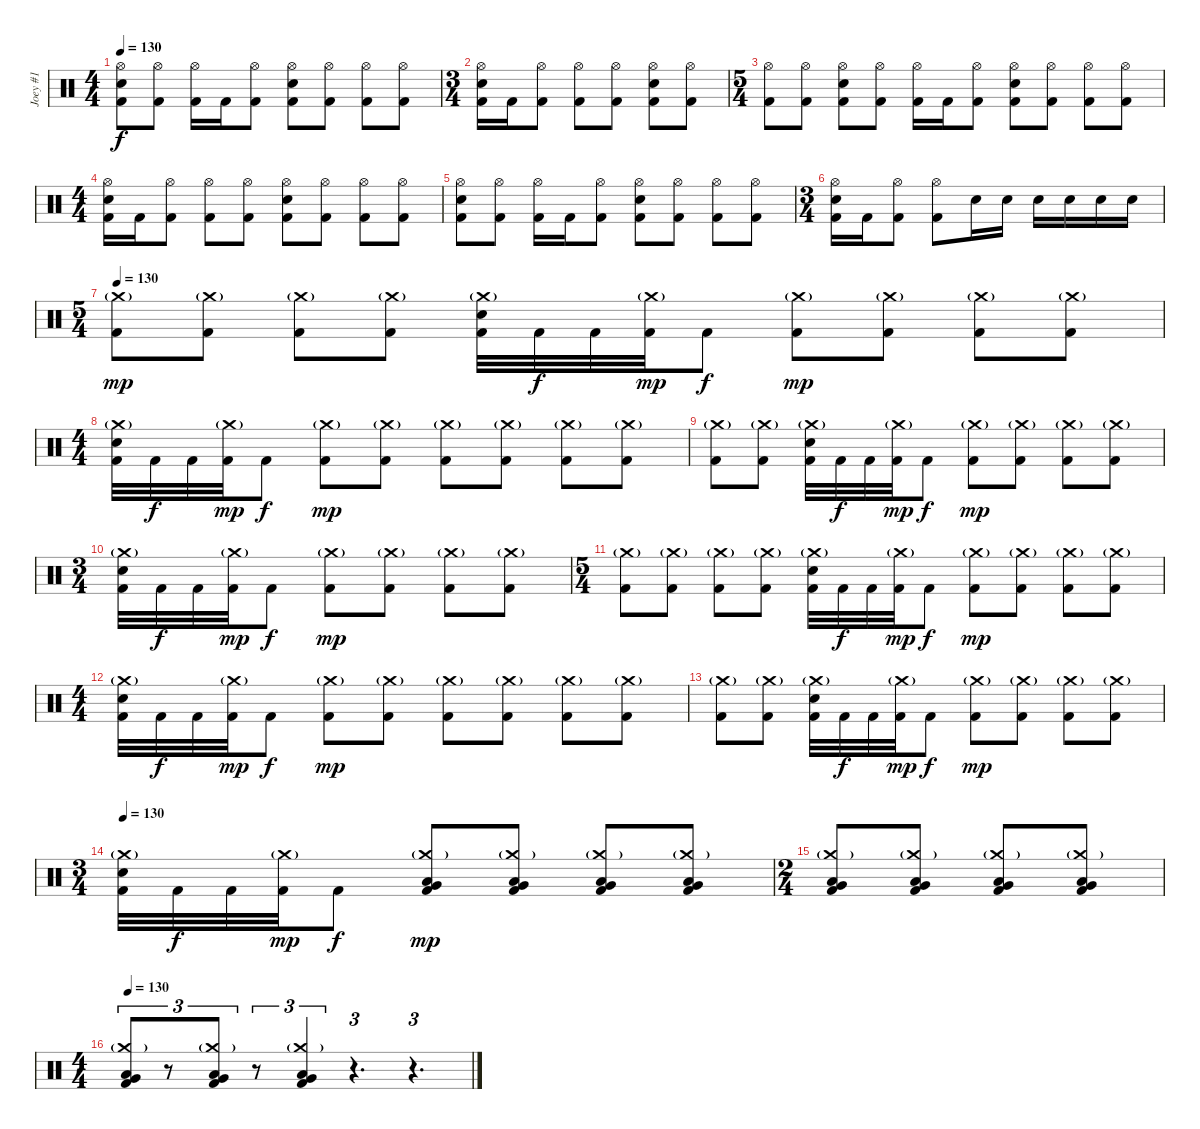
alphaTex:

\track ("Joey #1" "Joey #1") {instrument percussion}
\staff {score}
\articulation defaults
\ts (4 4)
\tempo 130
\clef neutral
\ks c
("Hi-Hat (open)" "Electric Snare (hit)" "Kick (hit) 2").8{dy f} ("Hi-Hat (open)" "Kick (hit) 2").8 ("Hi-Hat (open)" "Kick (hit) 2").16 "Kick (hit) 2".16 ("Hi-Hat (open)" "Kick (hit) 2").8 ("Hi-Hat (open)" "Electric Snare (hit)" "Kick (hit) 2").8 ("Hi-Hat (open)" "Kick (hit) 2").8 ("Hi-Hat (open)" "Kick (hit) 2").8 ("Hi-Hat (open)" "Kick (hit) 2").8 |
\ts (3 4)
("Hi-Hat (open)" "Electric Snare (hit)" "Kick (hit) 2").16 "Kick (hit) 2".16 ("Hi-Hat (open)" "Kick (hit) 2").8 ("Hi-Hat (open)" "Kick (hit) 2").8 ("Hi-Hat (open)" "Kick (hit) 2").8 ("Hi-Hat (open)" "Electric Snare (hit)" "Kick (hit) 2").8 ("Hi-Hat (open)" "Kick (hit) 2").8 |
\ts (5 4)
("Hi-Hat (open)" "Kick (hit) 2").8 ("Hi-Hat (open)" "Kick (hit) 2").8 ("Hi-Hat (open)" "Electric Snare (hit)" "Kick (hit) 2").8 ("Hi-Hat (open)" "Kick (hit) 2").8 ("Hi-Hat (open)" "Kick (hit) 2").16 "Kick (hit) 2".16 ("Hi-Hat (open)" "Kick (hit) 2").8 ("Hi-Hat (open)" "Electric Snare (hit)" "Kick (hit) 2").8 ("Hi-Hat (open)" "Kick (hit) 2").8 ("Hi-Hat (open)" "Kick (hit) 2").8 ("Hi-Hat (open)" "Kick (hit) 2").8 |
\ts (4 4)
("Hi-Hat (open)" "Electric Snare (hit)" "Kick (hit) 2").16 "Kick (hit) 2".16 ("Hi-Hat (open)" "Kick (hit) 2").8 ("Hi-Hat (open)" "Kick (hit) 2").8 ("Hi-Hat (open)" "Kick (hit) 2").8 ("Hi-Hat (open)" "Electric Snare (hit)" "Kick (hit) 2").8 ("Hi-Hat (open)" "Kick (hit) 2").8 ("Hi-Hat (open)" "Kick (hit) 2").8 ("Hi-Hat (open)" "Kick (hit) 2").8 |
("Hi-Hat (open)" "Electric Snare (hit)" "Kick (hit) 2").8 ("Hi-Hat (open)" "Kick (hit) 2").8 ("Hi-Hat (open)" "Kick (hit) 2").16 "Kick (hit) 2".16 ("Hi-Hat (open)" "Kick (hit) 2").8 ("Hi-Hat (open)" "Electric Snare (hit)" "Kick (hit) 2").8 ("Hi-Hat (open)" "Kick (hit) 2").8 ("Hi-Hat (open)" "Kick (hit) 2").8 ("Hi-Hat (open)" "Kick (hit) 2").8 |
\ts (3 4)
("Hi-Hat (open)" "Electric Snare (hit)" "Kick (hit) 2").16 "Kick (hit) 2".16 ("Hi-Hat (open)" "Kick (hit) 2").8 ("Hi-Hat (open)" "Kick (hit) 2").8 "Electric Snare (hit)".16 "Electric Snare (hit)".16 "Electric Snare (hit)".16 "Electric Snare (hit)".16 "Electric Snare (hit)".16 "Electric Snare (hit)".16 |
\ts (5 4)
\tempo 130
("Crash medium (hit)"{g} "Kick (hit) 2").8{dy mp} ("Crash medium (hit)"{g} "Kick (hit) 2").8 ("Crash medium (hit)"{g} "Kick (hit) 2").8 ("Crash medium (hit)"{g} "Kick (hit) 2").8 ("Crash medium (hit)"{g} "Electric Snare (hit)" "Kick (hit) 2").32 "Kick (hit) 2".32{dy f} "Kick (hit) 2".32 ("Crash medium (hit)"{g} "Kick (hit) 2").32{dy mp} "Kick (hit) 2".8{dy f} ("Crash medium (hit)"{g} "Kick (hit) 2").8{dy mp} ("Crash medium (hit)"{g} "Kick (hit) 2").8 ("Crash medium (hit)"{g} "Kick (hit) 2").8 ("Crash medium (hit)"{g} "Kick (hit) 2").8 |
\ts (4 4)
("Crash medium (hit)"{g} "Electric Snare (hit)" "Kick (hit) 2").32 "Kick (hit) 2".32{dy f} "Kick (hit) 2".32 ("Crash medium (hit)"{g} "Kick (hit) 2").32{dy mp} "Kick (hit) 2".8{dy f} ("Crash medium (hit)"{g} "Kick (hit) 2").8{dy mp} ("Crash medium (hit)"{g} "Kick (hit) 2").8 ("Crash medium (hit)"{g} "Kick (hit) 2").8 ("Crash medium (hit)"{g} "Kick (hit) 2").8 ("Crash medium (hit)"{g} "Kick (hit) 2").8 ("Crash medium (hit)"{g} "Kick (hit) 2").8 |
("Crash medium (hit)"{g} "Kick (hit) 2").8 ("Crash medium (hit)"{g} "Kick (hit) 2").8 ("Crash medium (hit)"{g} "Electric Snare (hit)" "Kick (hit) 2").32 "Kick (hit) 2".32{dy f} "Kick (hit) 2".32 ("Crash medium (hit)"{g} "Kick (hit) 2").32{dy mp} "Kick (hit) 2".8{dy f} ("Crash medium (hit)"{g} "Kick (hit) 2").8{dy mp} ("Crash medium (hit)"{g} "Kick (hit) 2").8 ("Crash medium (hit)"{g} "Kick (hit) 2").8 ("Crash medium (hit)"{g} "Kick (hit) 2").8 |
\ts (3 4)
("Crash medium (hit)"{g} "Electric Snare (hit)" "Kick (hit) 2").32 "Kick (hit) 2".32{dy f} "Kick (hit) 2".32 ("Crash medium (hit)"{g} "Kick (hit) 2").32{dy mp} "Kick (hit) 2".8{dy f} ("Crash medium (hit)"{g} "Kick (hit) 2").8{dy mp} ("Crash medium (hit)"{g} "Kick (hit) 2").8 ("Crash medium (hit)"{g} "Kick (hit) 2").8 ("Crash medium (hit)"{g} "Kick (hit) 2").8 |
\ts (5 4)
("Crash medium (hit)"{g} "Kick (hit) 2").8 ("Crash medium (hit)"{g} "Kick (hit) 2").8 ("Crash medium (hit)"{g} "Kick (hit) 2").8 ("Crash medium (hit)"{g} "Kick (hit) 2").8 ("Crash medium (hit)"{g} "Electric Snare (hit)" "Kick (hit) 2").32 "Kick (hit) 2".32{dy f} "Kick (hit) 2".32 ("Crash medium (hit)"{g} "Kick (hit) 2").32{dy mp} "Kick (hit) 2".8{dy f} ("Crash medium (hit)"{g} "Kick (hit) 2").8{dy mp} ("Crash medium (hit)"{g} "Kick (hit) 2").8 ("Crash medium (hit)"{g} "Kick (hit) 2").8 ("Crash medium (hit)"{g} "Kick (hit) 2").8 |
\ts (4 4)
("Crash medium (hit)"{g} "Electric Snare (hit)" "Kick (hit) 2").32 "Kick (hit) 2".32{dy f} "Kick (hit) 2".32 ("Crash medium (hit)"{g} "Kick (hit) 2").32{dy mp} "Kick (hit) 2".8{dy f} ("Crash medium (hit)"{g} "Kick (hit) 2").8{dy mp} ("Crash medium (hit)"{g} "Kick (hit) 2").8 ("Crash medium (hit)"{g} "Kick (hit) 2").8 ("Crash medium (hit)"{g} "Kick (hit) 2").8 ("Crash medium (hit)"{g} "Kick (hit) 2").8 ("Crash medium (hit)"{g} "Kick (hit) 2").8 |
("Crash medium (hit)"{g} "Kick (hit) 2").8 ("Crash medium (hit)"{g} "Kick (hit) 2").8 ("Crash medium (hit)"{g} "Electric Snare (hit)" "Kick (hit) 2").32 "Kick (hit) 2".32{dy f} "Kick (hit) 2".32 ("Crash medium (hit)"{g} "Kick (hit) 2").32{dy mp} "Kick (hit) 2".8{dy f} ("Crash medium (hit)"{g} "Kick (hit) 2").8{dy mp} ("Crash medium (hit)"{g} "Kick (hit) 2").8 ("Crash medium (hit)"{g} "Kick (hit) 2").8 ("Crash medium (hit)"{g} "Kick (hit) 2").8 |
\ts (3 4)
\tempo 130
("Crash medium (hit)"{g} "Electric Snare (hit)" "Kick (hit) 2").32 "Kick (hit) 2".32{dy f} "Kick (hit) 2".32 ("Crash medium (hit)"{g} "Kick (hit) 2").32{dy mp} "Kick (hit) 2".8{dy f} ("Crash medium (hit)"{g} "Very Low Tom (hit)" "Low Floor Tom (hit)" "Kick (hit) 2").8{dy mp} ("Crash medium (hit)"{g} "Very Low Tom (hit)" "Low Floor Tom (hit)" "Kick (hit) 2").8 ("Crash medium (hit)"{g} "Very Low Tom (hit)" "Low Floor Tom (hit)" "Kick (hit) 2").8 ("Crash medium (hit)"{g} "Very Low Tom (hit)" "Low Floor Tom (hit)" "Kick (hit) 2").8 |
\ts (2 4)
("Crash medium (hit)"{g} "Very Low Tom (hit)" "Low Floor Tom (hit)" "Kick (hit) 2").8 ("Crash medium (hit)"{g} "Very Low Tom (hit)" "Low Floor Tom (hit)" "Kick (hit) 2").8 ("Crash medium (hit)"{g} "Very Low Tom (hit)" "Low Floor Tom (hit)" "Kick (hit) 2").8 ("Crash medium (hit)"{g} "Very Low Tom (hit)" "Low Floor Tom (hit)" "Kick (hit) 2").8 |
\ts (4 4)
\tempo 130
("Crash medium (hit)"{g} "Very Low Tom (hit)" "Low Floor Tom (hit)" "Kick (hit) 2").8{tu (3 2)} r.8{tu (3 2)} ("Crash medium (hit)"{g} "Very Low Tom (hit)" "Low Floor Tom (hit)" "Kick (hit) 2").8{tu (3 2)} r.8{tu (3 2)} ("Crash medium (hit)"{g} "Very Low Tom (hit)" "Low Floor Tom (hit)" "Kick (hit) 2").4{tu (3 2)} r.4{d tu (3 2)} r.4{d tu (3 2)}
